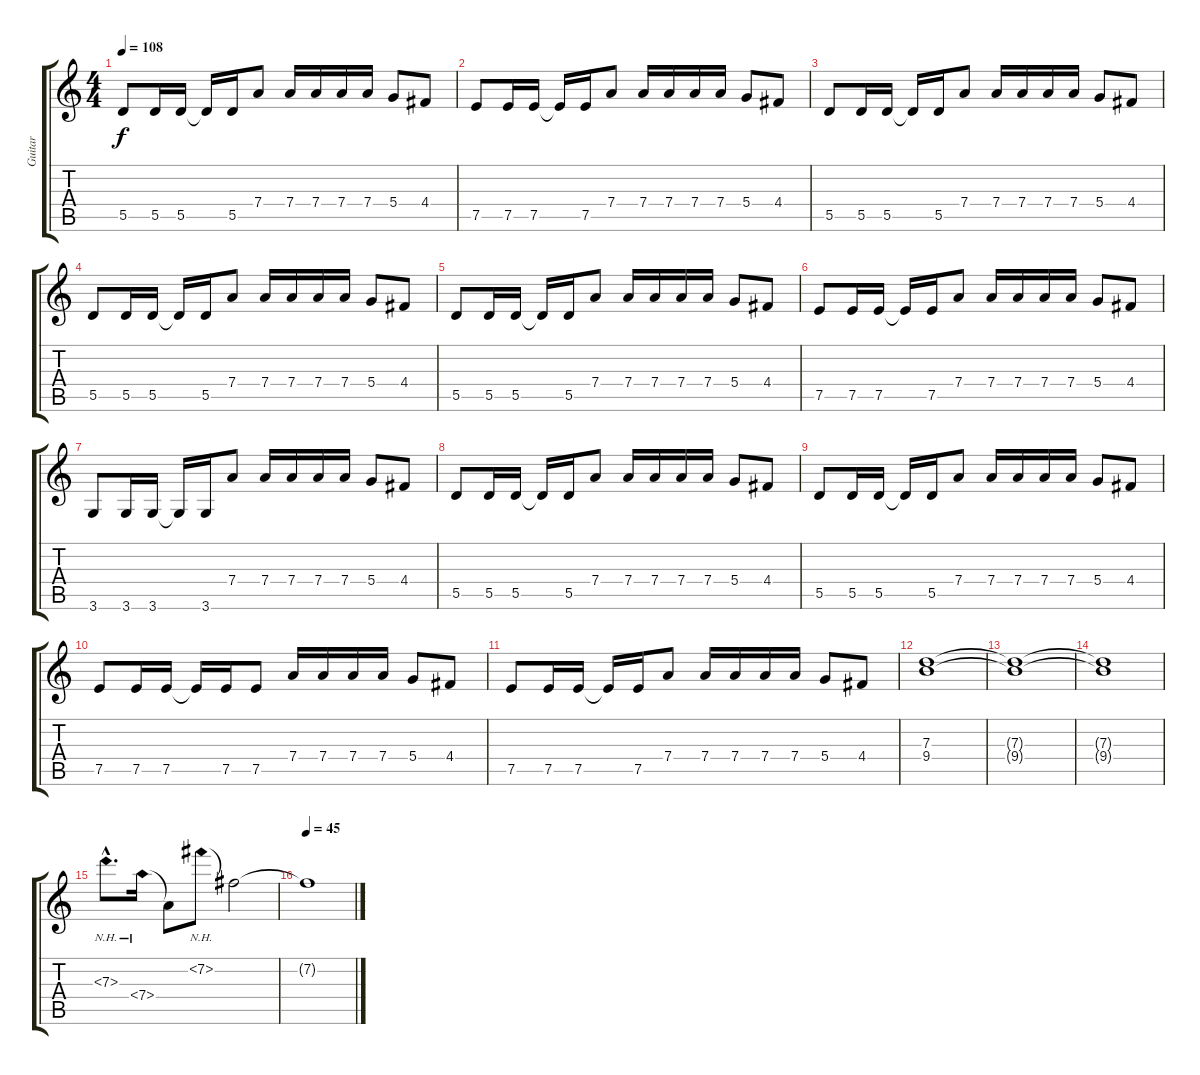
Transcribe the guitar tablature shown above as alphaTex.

\track ("Guitar" "Guitar") {instrument electricguitarclean}
\staff {score tabs}
\tuning (E4 B3 G3 D3 A2 E2) {hide}
\ts (4 4)
\tempo 108
\clef g2
\ks c
5.5.8{dy f} 5.5.16 5.5.16 5.5{t}.16 5.5.16 7.4.8 7.4.16 7.4.16 7.4.16 7.4.16 5.4.8 4.4.8 |
7.5.8 7.5.16 7.5.16 7.5{t}.16 7.5.16 7.4.8 7.4.16 7.4.16 7.4.16 7.4.16 5.4.8 4.4.8 |
5.5.8 5.5.16 5.5.16 5.5{t}.16 5.5.16 7.4.8 7.4.16 7.4.16 7.4.16 7.4.16 5.4.8 4.4.8 |
5.5.8 5.5.16 5.5.16 5.5{t}.16 5.5.16 7.4.8 7.4.16 7.4.16 7.4.16 7.4.16 5.4.8 4.4.8 |
5.5.8 5.5.16 5.5.16 5.5{t}.16 5.5.16 7.4.8 7.4.16 7.4.16 7.4.16 7.4.16 5.4.8 4.4.8 |
7.5.8 7.5.16 7.5.16 7.5{t}.16 7.5.16 7.4.8 7.4.16 7.4.16 7.4.16 7.4.16 5.4.8 4.4.8 |
3.6.8 3.6.16 3.6.16 3.6{t}.16 3.6.16 7.4.8 7.4.16 7.4.16 7.4.16 7.4.16 5.4.8 4.4.8 |
5.5.8 5.5.16 5.5.16 5.5{t}.16 5.5.16 7.4.8 7.4.16 7.4.16 7.4.16 7.4.16 5.4.8 4.4.8 |
5.5.8 5.5.16 5.5.16 5.5{t}.16 5.5.16 7.4.8 7.4.16 7.4.16 7.4.16 7.4.16 5.4.8 4.4.8 |
7.5.8 7.5.16 7.5.16 7.5{t}.16 7.5.16 7.5.8 7.4.16 7.4.16 7.4.16 7.4.16 5.4.8 4.4.8 |
7.5.8 7.5.16 7.5.16 7.5{t}.16 7.5.16 7.4.8 7.4.16 7.4.16 7.4.16 7.4.16 5.4.8 4.4.8 |
(7.3 9.4).1 |
(7.3{t} 9.4{t}).1 |
(7.3{t} 9.4{t}).1 |
7.3{nh hac}.8{d} 7.4{nh}.16 7.4{t}.8 7.2{nh}.8 7.2{t}.2 |
\tempo 45
7.2{t}.1
